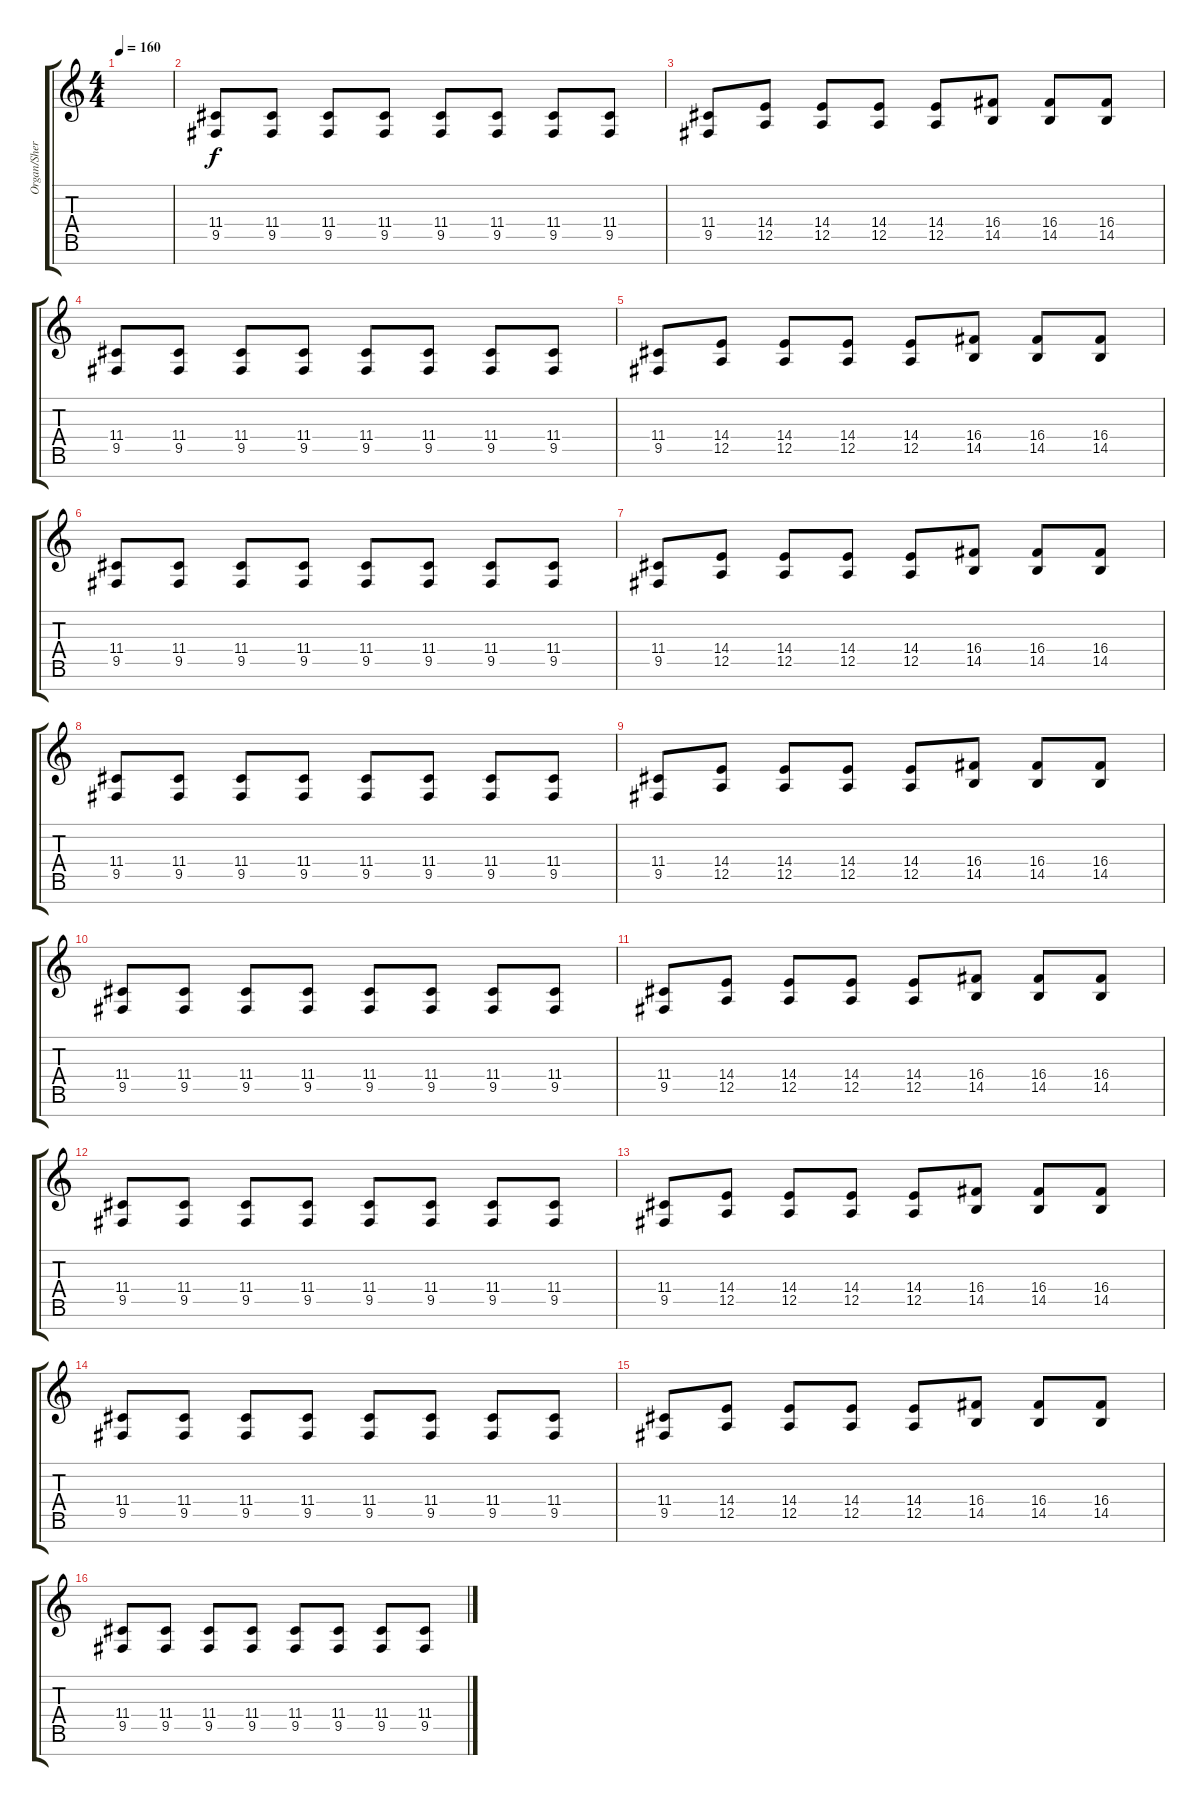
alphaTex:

\track ("Organ/Sherinian" "Organ/Sher") {instrument lead1square}
\staff {score tabs}
\tuning (E4 B3 G3 D3 A2 E2 B1) {hide}
\ts (4 4)
\tempo 160
\clef g2
\ks c
|
(11.4 9.5).8{volume 8 instrument lead1square} (11.4 9.5).8 (11.4 9.5).8 (11.4 9.5).8 (11.4 9.5).8 (11.4 9.5).8 (11.4 9.5).8 (11.4 9.5).8 |
(11.4 9.5).8 (14.4 12.5).8 (14.4 12.5).8 (14.4 12.5).8 (14.4 12.5).8 (16.4 14.5).8 (16.4 14.5).8 (16.4 14.5).8 |
(11.4 9.5).8 (11.4 9.5).8 (11.4 9.5).8 (11.4 9.5).8 (11.4 9.5).8 (11.4 9.5).8 (11.4 9.5).8 (11.4 9.5).8 |
(11.4 9.5).8 (14.4 12.5).8 (14.4 12.5).8 (14.4 12.5).8 (14.4 12.5).8 (16.4 14.5).8 (16.4 14.5).8 (16.4 14.5).8 |
(11.4 9.5).8 (11.4 9.5).8 (11.4 9.5).8 (11.4 9.5).8 (11.4 9.5).8 (11.4 9.5).8 (11.4 9.5).8 (11.4 9.5).8 |
(11.4 9.5).8 (14.4 12.5).8 (14.4 12.5).8 (14.4 12.5).8 (14.4 12.5).8 (16.4 14.5).8 (16.4 14.5).8 (16.4 14.5).8 |
(11.4 9.5).8 (11.4 9.5).8 (11.4 9.5).8 (11.4 9.5).8 (11.4 9.5).8 (11.4 9.5).8 (11.4 9.5).8 (11.4 9.5).8 |
(11.4 9.5).8 (14.4 12.5).8 (14.4 12.5).8 (14.4 12.5).8 (14.4 12.5).8 (16.4 14.5).8 (16.4 14.5).8 (16.4 14.5).8 |
(11.4 9.5).8 (11.4 9.5).8 (11.4 9.5).8 (11.4 9.5).8 (11.4 9.5).8 (11.4 9.5).8 (11.4 9.5).8 (11.4 9.5).8 |
(11.4 9.5).8 (14.4 12.5).8 (14.4 12.5).8 (14.4 12.5).8 (14.4 12.5).8 (16.4 14.5).8 (16.4 14.5).8 (16.4 14.5).8 |
(11.4 9.5).8 (11.4 9.5).8 (11.4 9.5).8 (11.4 9.5).8 (11.4 9.5).8 (11.4 9.5).8 (11.4 9.5).8 (11.4 9.5).8 |
(11.4 9.5).8 (14.4 12.5).8 (14.4 12.5).8 (14.4 12.5).8 (14.4 12.5).8 (16.4 14.5).8 (16.4 14.5).8 (16.4 14.5).8 |
(11.4 9.5).8 (11.4 9.5).8 (11.4 9.5).8 (11.4 9.5).8 (11.4 9.5).8 (11.4 9.5).8 (11.4 9.5).8 (11.4 9.5).8 |
(11.4 9.5).8 (14.4 12.5).8 (14.4 12.5).8 (14.4 12.5).8 (14.4 12.5).8 (16.4 14.5).8 (16.4 14.5).8 (16.4 14.5).8 |
(11.4 9.5).8 (11.4 9.5).8 (11.4 9.5).8 (11.4 9.5).8 (11.4 9.5).8 (11.4 9.5).8 (11.4 9.5).8 (11.4 9.5).8
